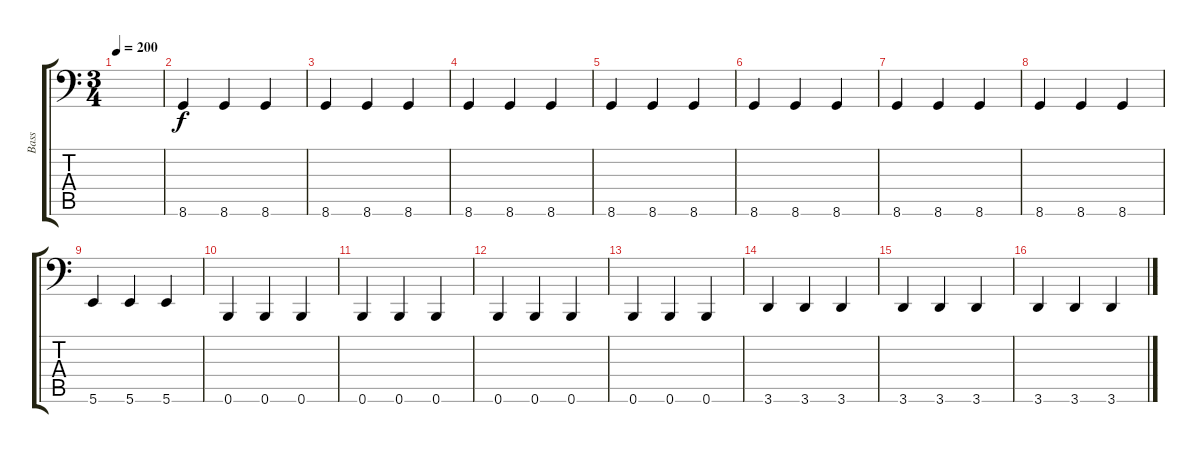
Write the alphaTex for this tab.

\track ("Bass" "Bass") {instrument electricbassfinger}
\staff {score tabs}
\tuning (Db3 Ab2 E2 B1 Gb1 B0) {hide}
\ts (3 4)
\tempo 200
\clef f4
\ks c
|
8.6.4 8.6.4 8.6.4 |
8.6.4 8.6.4 8.6.4 |
8.6.4 8.6.4 8.6.4 |
8.6.4 8.6.4 8.6.4 |
8.6.4 8.6.4 8.6.4 |
8.6.4 8.6.4 8.6.4 |
8.6.4 8.6.4 8.6.4 |
5.6.4 5.6.4 5.6.4 |
0.6.4 0.6.4 0.6.4 |
0.6.4 0.6.4 0.6.4 |
0.6.4 0.6.4 0.6.4 |
0.6.4 0.6.4 0.6.4 |
3.6.4 3.6.4 3.6.4 |
3.6.4 3.6.4 3.6.4 |
3.6.4 3.6.4 3.6.4
